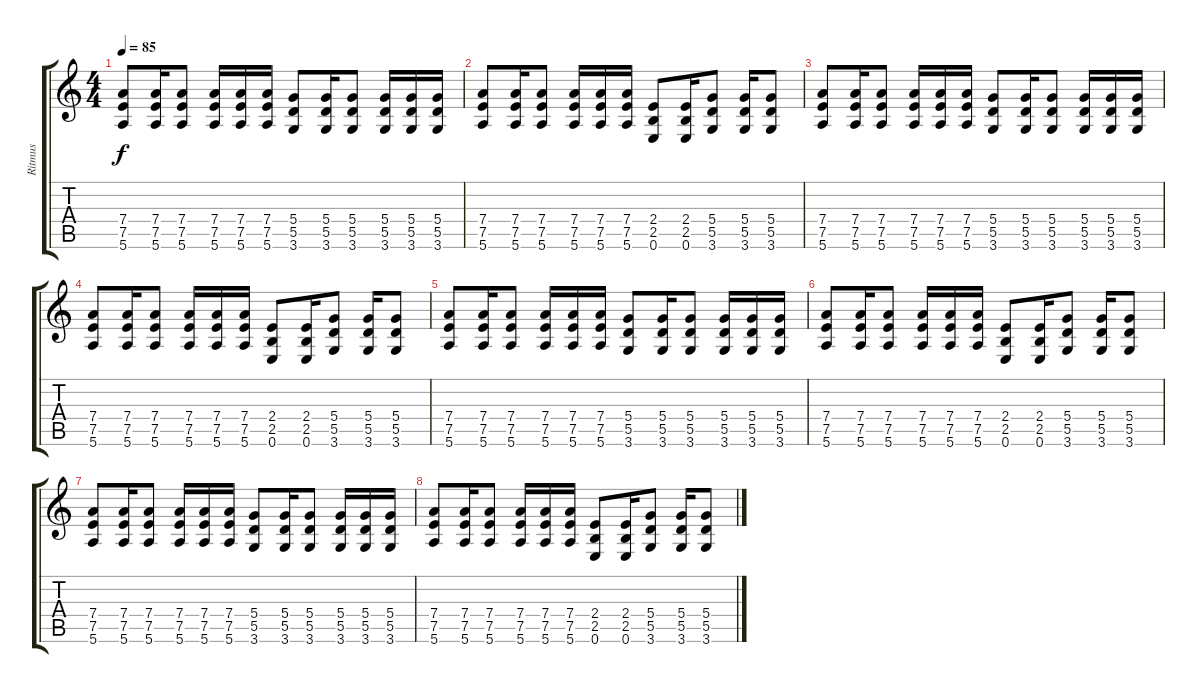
\track ("Ritmus" "Ritmus") {instrument distortionguitar}
\staff {score tabs}
\tuning (E4 B3 G3 D3 A2 E2) {hide}
\ts (4 4)
\tempo 85
\clef g2
\ks c
(7.4 7.5 5.6).8{dy f} (7.4 7.5 5.6).16 (7.4 7.5 5.6).8 (7.4 7.5 5.6).16 (7.4 7.5 5.6).16 (7.4 7.5 5.6).16 (5.4 5.5 3.6).8 (5.4 5.5 3.6).16 (5.4 5.5 3.6).8 (5.4 5.5 3.6).16 (5.4 5.5 3.6).16 (5.4 5.5 3.6).16 |
(7.4 7.5 5.6).8 (7.4 7.5 5.6).16 (7.4 7.5 5.6).8 (7.4 7.5 5.6).16 (7.4 7.5 5.6).16 (7.4 7.5 5.6).16 (2.4 2.5 0.6).8 (2.4 2.5 0.6).16 (5.4 5.5 3.6).8 (5.4 5.5 3.6).16 (5.4 5.5 3.6).8 |
(7.4 7.5 5.6).8 (7.4 7.5 5.6).16 (7.4 7.5 5.6).8 (7.4 7.5 5.6).16 (7.4 7.5 5.6).16 (7.4 7.5 5.6).16 (5.4 5.5 3.6).8 (5.4 5.5 3.6).16 (5.4 5.5 3.6).8 (5.4 5.5 3.6).16 (5.4 5.5 3.6).16 (5.4 5.5 3.6).16 |
(7.4 7.5 5.6).8 (7.4 7.5 5.6).16 (7.4 7.5 5.6).8 (7.4 7.5 5.6).16 (7.4 7.5 5.6).16 (7.4 7.5 5.6).16 (2.4 2.5 0.6).8 (2.4 2.5 0.6).16 (5.4 5.5 3.6).8 (5.4 5.5 3.6).16 (5.4 5.5 3.6).8 |
(7.4 7.5 5.6).8{volume 0} (7.4 7.5 5.6).16 (7.4 7.5 5.6).8 (7.4 7.5 5.6).16 (7.4 7.5 5.6).16 (7.4 7.5 5.6).16 (5.4 5.5 3.6).8 (5.4 5.5 3.6).16 (5.4 5.5 3.6).8 (5.4 5.5 3.6).16 (5.4 5.5 3.6).16 (5.4 5.5 3.6).16 |
(7.4 7.5 5.6).8 (7.4 7.5 5.6).16 (7.4 7.5 5.6).8 (7.4 7.5 5.6).16 (7.4 7.5 5.6).16 (7.4 7.5 5.6).16 (2.4 2.5 0.6).8 (2.4 2.5 0.6).16 (5.4 5.5 3.6).8 (5.4 5.5 3.6).16 (5.4 5.5 3.6).8 |
(7.4 7.5 5.6).8 (7.4 7.5 5.6).16 (7.4 7.5 5.6).8 (7.4 7.5 5.6).16 (7.4 7.5 5.6).16 (7.4 7.5 5.6).16 (5.4 5.5 3.6).8 (5.4 5.5 3.6).16 (5.4 5.5 3.6).8 (5.4 5.5 3.6).16 (5.4 5.5 3.6).16 (5.4 5.5 3.6).16 |
(7.4 7.5 5.6).8 (7.4 7.5 5.6).16 (7.4 7.5 5.6).8 (7.4 7.5 5.6).16 (7.4 7.5 5.6).16 (7.4 7.5 5.6).16 (2.4 2.5 0.6).8 (2.4 2.5 0.6).16 (5.4 5.5 3.6).8 (5.4 5.5 3.6).16 (5.4 5.5 3.6).8
